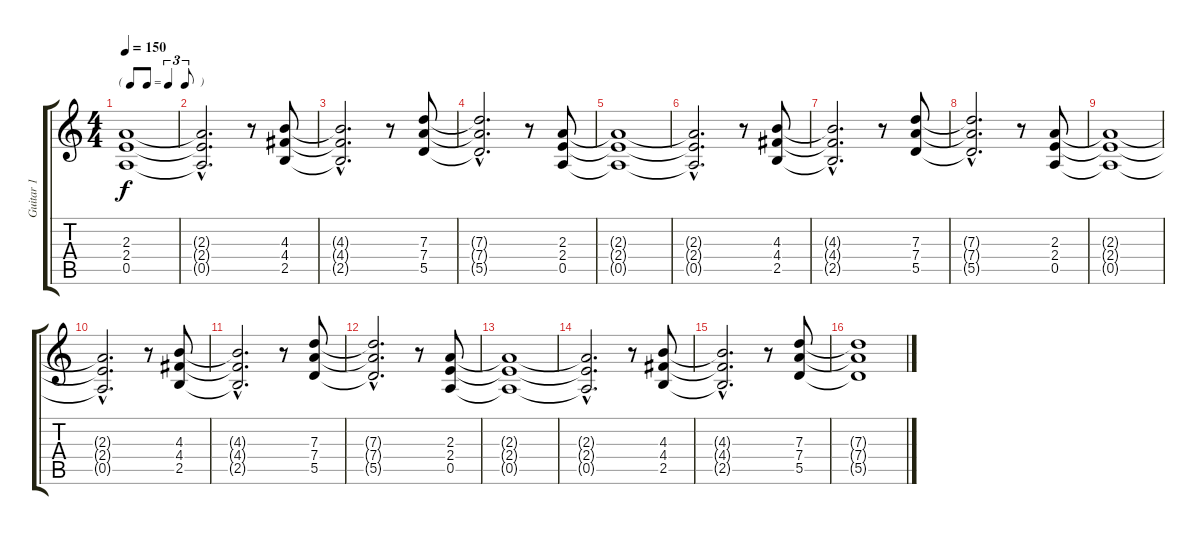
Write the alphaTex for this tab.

\track ("Guitar 1" "Guitar 1") {instrument overdrivenguitar}
\staff {score tabs}
\tuning (E4 B3 G3 D3 A2 E2) {hide}
\ts (4 4)
\tf triplet8th
\tempo 150
\clef g2
\ks c
(2.3 2.4 0.5).1{dy f instrument overdrivenguitar} |
(2.3{hac t} 2.4{hac t} 0.5{hac t}).2{d} r.8 (4.3 4.4 2.5).8 |
(4.3{hac t} 4.4{hac t} 2.5{hac t}).2{d} r.8 (7.3 7.4 5.5).8 |
(7.3{hac t} 7.4{hac t} 5.5{hac t}).2{d} r.8 (2.3 2.4 0.5).8 |
(2.3{t} 2.4{t} 0.5{t}).1 |
(2.3{hac t} 2.4{hac t} 0.5{hac t}).2{d} r.8 (4.3 4.4 2.5).8 |
(4.3{hac t} 4.4{hac t} 2.5{hac t}).2{d} r.8 (7.3 7.4 5.5).8 |
(7.3{hac t} 7.4{hac t} 5.5{hac t}).2{d} r.8 (2.3 2.4 0.5).8 |
(2.3{t} 2.4{t} 0.5{t}).1 |
(2.3{hac t} 2.4{hac t} 0.5{hac t}).2{d} r.8 (4.3 4.4 2.5).8 |
(4.3{hac t} 4.4{hac t} 2.5{hac t}).2{d} r.8 (7.3 7.4 5.5).8 |
(7.3{hac t} 7.4{hac t} 5.5{hac t}).2{d} r.8 (2.3 2.4 0.5).8 |
(2.3{t} 2.4{t} 0.5{t}).1 |
(2.3{hac t} 2.4{hac t} 0.5{hac t}).2{d} r.8 (4.3 4.4 2.5).8 |
(4.3{hac t} 4.4{hac t} 2.5{hac t}).2{d} r.8 (7.3 7.4 5.5).8 |
(7.3{t} 7.4{t} 5.5{t}).1
